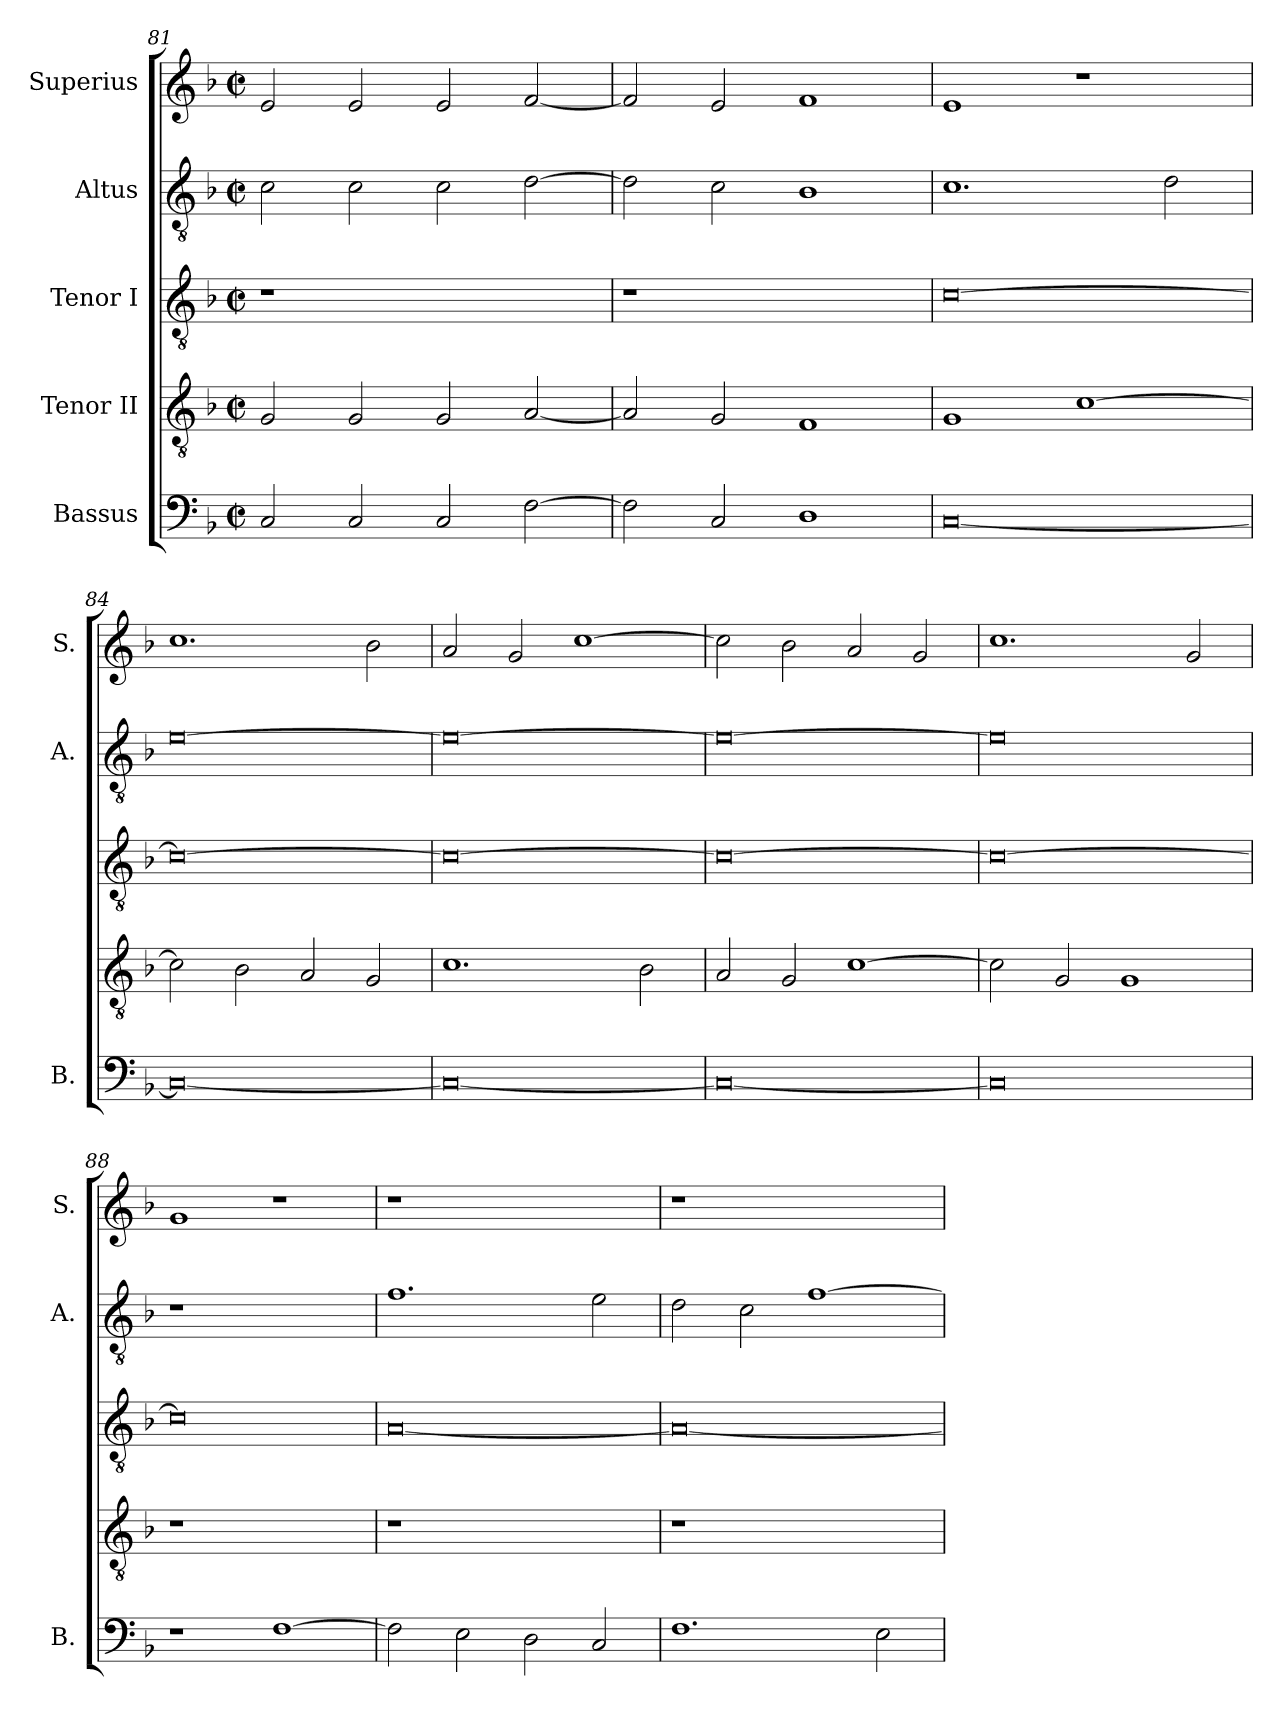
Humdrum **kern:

**kern	**kern	**kern	**kern	**kern
*part5	*part4	*part3	*part2	*part1
*staff5	*staff4	*staff3	*staff2	*staff1
*I"Bassus	*I"Tenor II	*I"Tenor I	*I"Altus	*I"Superius
*I'B.	*	*	*I'A.	*I'S.
*clefF4	*clefGv2	*clefGv2	*clefGv2	*clefG2
*	*ITrd7c12	*ITrd7c12	*ITrd7c12	*
*k[b-]	*k[b-]	*k[b-]	*k[b-]	*k[b-]
*F:	*F:	*F:	*F:	*F:
*M2/2	*M2/2	*M2/2	*M2/2	*M2/2
*met(c|)	*met(c|)	*met(c|)	*met(c|)	*met(c|)
=81	=81	=81	=81	=81
!	!	!LO:N:vis=1	!	!
2Ci/	2GGi/	1r	2Ci\	2ei/
2Ci/	2GGi/	.	2Ci\	2ei/
2Ci/	2GGi/	1ryy	2Ci\	2ei/
[>2Fi\	[<2AAi/	.	[>2Di\	[<2fi/
=82	=82	=82	=82	=82
!	!	!LO:N:vis=1	!	!
2Fi\]	2AAi/]	1r	2Di\]	2fi/]
2Ci/	2GGi/	.	2Ci\	2ei/
1Di	1FFi	1ryy	1BB-i	1fi
!!LO:PB:g=z
=83	=83	=83	=83	=83
[<0Ci	1GGi	[>0Ci	1.Ci	1ei
.	[>1Ci	.	.	1r
.	.	.	2Di\	.
=84	=84	=84	=84	=84
0Ci_<	2Ci\]	0Ci_>	[>0Ei	1.cci
.	2BB-i\	.	.	.
.	2AAi/	.	.	.
.	2GGi/	.	.	2b-i\
=85	=85	=85	=85	=85
0Ci_<	1.Ci	0Ci_>	0Ei_>	2ai/
.	.	.	.	2gi/
.	.	.	.	[>1cci
.	2BB-i\	.	.	.
=86	=86	=86	=86	=86
0Ci_<	2AAi/	0Ci_>	0Ei_>	2cci\]
.	2GGi/	.	.	2b-i\
.	[>1Ci	.	.	2ai/
.	.	.	.	2gi/
=87	=87	=87	=87	=87
0Ci]	2Ci\]	0Ci_>	0Ei]	1.cci
.	2GGi/	.	.	.
.	1GGi	.	.	.
.	.	.	.	2gi/
!!LO:LB:g=z
=88	=88	=88	=88	=88
!	!LO:N:vis=1	!	!LO:N:vis=1	!
1r	1r	0Ci]	1r	1gi
[>1Fi	1ryy	.	1ryy	1r
=89	=89	=89	=89	=89
!	!LO:N:vis=1	!	!	!LO:N:vis=1
2Fi\]	1r	[<0AAi	1.Fi	1r
2Ei\	.	.	.	.
2Di\	1ryy	.	.	1ryy
2Ci/	.	.	2Ei\	.
=90	=90	=90	=90	=90
!	!LO:N:vis=1	!	!	!LO:N:vis=1
1.Fi	1r	0AAi_<	2Di\	1r
.	.	.	2Ci\	.
.	1ryy	.	[>1Fi	1ryy
2Ei\	.	.	.	.
=	=	=	=	=
*-	*-	*-	*-	*-
